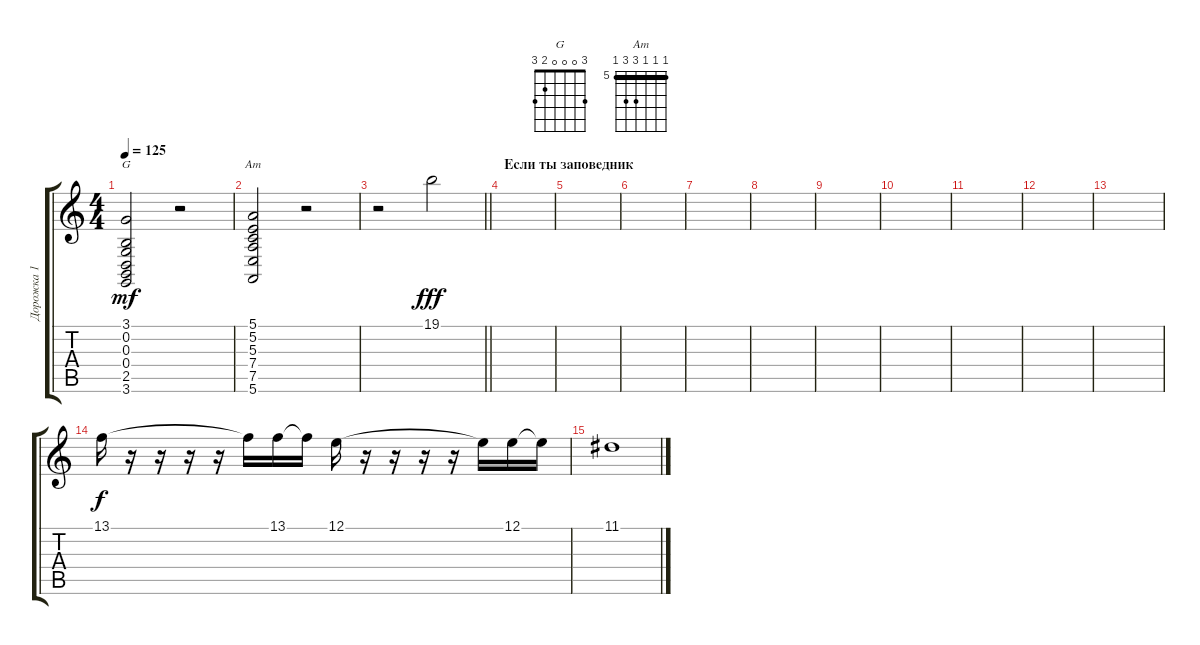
\track ("Дорожка 1" "Дорожка 1") {instrument acousticgrandpiano}
\staff {score tabs}
\tuning (E4 B3 G3 D3 A2 E2) {hide}
\chord ("G" 3 0 0 0 2 3)
\chord ("Am" 5 5 5 7 7 5) {firstfret 5 barre 5}
\ts (4 4)
\tempo 125
\clef g2
\ks c
(3.1 0.2 0.3 0.4 2.5 3.6).2{ch "G" dy mf} r.2 |
(5.1 5.2 5.3 7.4 7.5 5.6).2{ch "Am"} r.2 |
\barLineRight lightlight
r.2 19.1.2{dy fff} |
\section ("" "Если ты заповедник")
|
|
|
|
|
|
|
|
|
|
13.1.16{dy f} r.16 r.16 r.16 r.16 13.1{t}.16 13.1.16 13.1{t}.16 12.1.16 r.16 r.16 r.16 r.16 12.1{t}.16 12.1.16 12.1{t}.16 |
11.1.1
